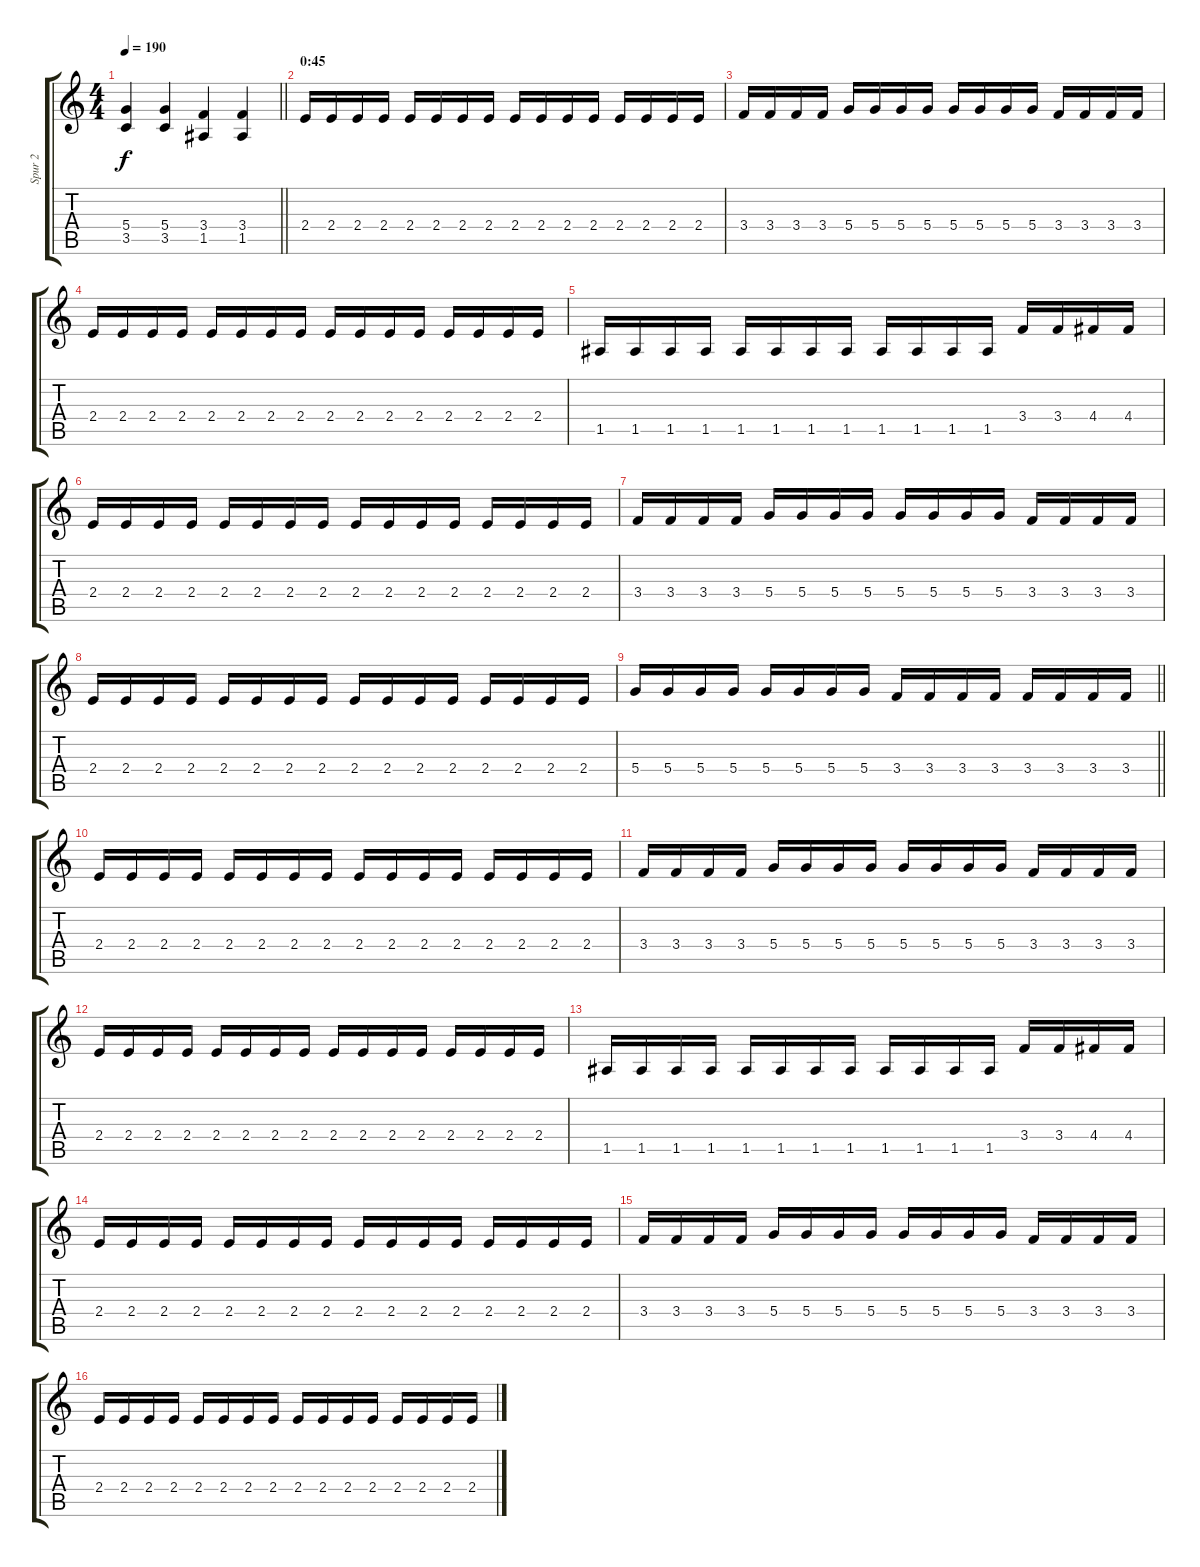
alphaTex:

\track ("Spur 2" "Spur 2") {instrument overdrivenguitar}
\staff {score tabs}
\tuning (E4 B3 G3 D3 A2 E2) {hide}
\ts (4 4)
\tempo 190
\clef g2
\barLineRight lightlight
\ks c
(5.4 3.5).4{dy f} (5.4 3.5).4 (3.4 1.5).4 (3.4 1.5).4 |
\section ("" "0:45")
2.4.16 2.4.16 2.4.16 2.4.16 2.4.16 2.4.16 2.4.16 2.4.16 2.4.16 2.4.16 2.4.16 2.4.16 2.4.16 2.4.16 2.4.16 2.4.16 |
3.4.16 3.4.16 3.4.16 3.4.16 5.4.16 5.4.16 5.4.16 5.4.16 5.4.16 5.4.16 5.4.16 5.4.16 3.4.16 3.4.16 3.4.16 3.4.16 |
2.4.16 2.4.16 2.4.16 2.4.16 2.4.16 2.4.16 2.4.16 2.4.16 2.4.16 2.4.16 2.4.16 2.4.16 2.4.16 2.4.16 2.4.16 2.4.16 |
1.5.16 1.5.16 1.5.16 1.5.16 1.5.16 1.5.16 1.5.16 1.5.16 1.5.16 1.5.16 1.5.16 1.5.16 3.4.16 3.4.16 4.4.16 4.4.16 |
2.4.16 2.4.16 2.4.16 2.4.16 2.4.16 2.4.16 2.4.16 2.4.16 2.4.16 2.4.16 2.4.16 2.4.16 2.4.16 2.4.16 2.4.16 2.4.16 |
3.4.16 3.4.16 3.4.16 3.4.16 5.4.16 5.4.16 5.4.16 5.4.16 5.4.16 5.4.16 5.4.16 5.4.16 3.4.16 3.4.16 3.4.16 3.4.16 |
2.4.16 2.4.16 2.4.16 2.4.16 2.4.16 2.4.16 2.4.16 2.4.16 2.4.16 2.4.16 2.4.16 2.4.16 2.4.16 2.4.16 2.4.16 2.4.16 |
\barLineRight lightlight
5.4.16 5.4.16 5.4.16 5.4.16 5.4.16 5.4.16 5.4.16 5.4.16 3.4.16 3.4.16 3.4.16 3.4.16 3.4.16 3.4.16 3.4.16 3.4.16 |
2.4.16 2.4.16 2.4.16 2.4.16 2.4.16 2.4.16 2.4.16 2.4.16 2.4.16 2.4.16 2.4.16 2.4.16 2.4.16 2.4.16 2.4.16 2.4.16 |
3.4.16 3.4.16 3.4.16 3.4.16 5.4.16 5.4.16 5.4.16 5.4.16 5.4.16 5.4.16 5.4.16 5.4.16 3.4.16 3.4.16 3.4.16 3.4.16 |
2.4.16 2.4.16 2.4.16 2.4.16 2.4.16 2.4.16 2.4.16 2.4.16 2.4.16 2.4.16 2.4.16 2.4.16 2.4.16 2.4.16 2.4.16 2.4.16 |
1.5.16 1.5.16 1.5.16 1.5.16 1.5.16 1.5.16 1.5.16 1.5.16 1.5.16 1.5.16 1.5.16 1.5.16 3.4.16 3.4.16 4.4.16 4.4.16 |
2.4.16 2.4.16 2.4.16 2.4.16 2.4.16 2.4.16 2.4.16 2.4.16 2.4.16 2.4.16 2.4.16 2.4.16 2.4.16 2.4.16 2.4.16 2.4.16 |
3.4.16 3.4.16 3.4.16 3.4.16 5.4.16 5.4.16 5.4.16 5.4.16 5.4.16 5.4.16 5.4.16 5.4.16 3.4.16 3.4.16 3.4.16 3.4.16 |
2.4.16 2.4.16 2.4.16 2.4.16 2.4.16 2.4.16 2.4.16 2.4.16 2.4.16 2.4.16 2.4.16 2.4.16 2.4.16 2.4.16 2.4.16 2.4.16
